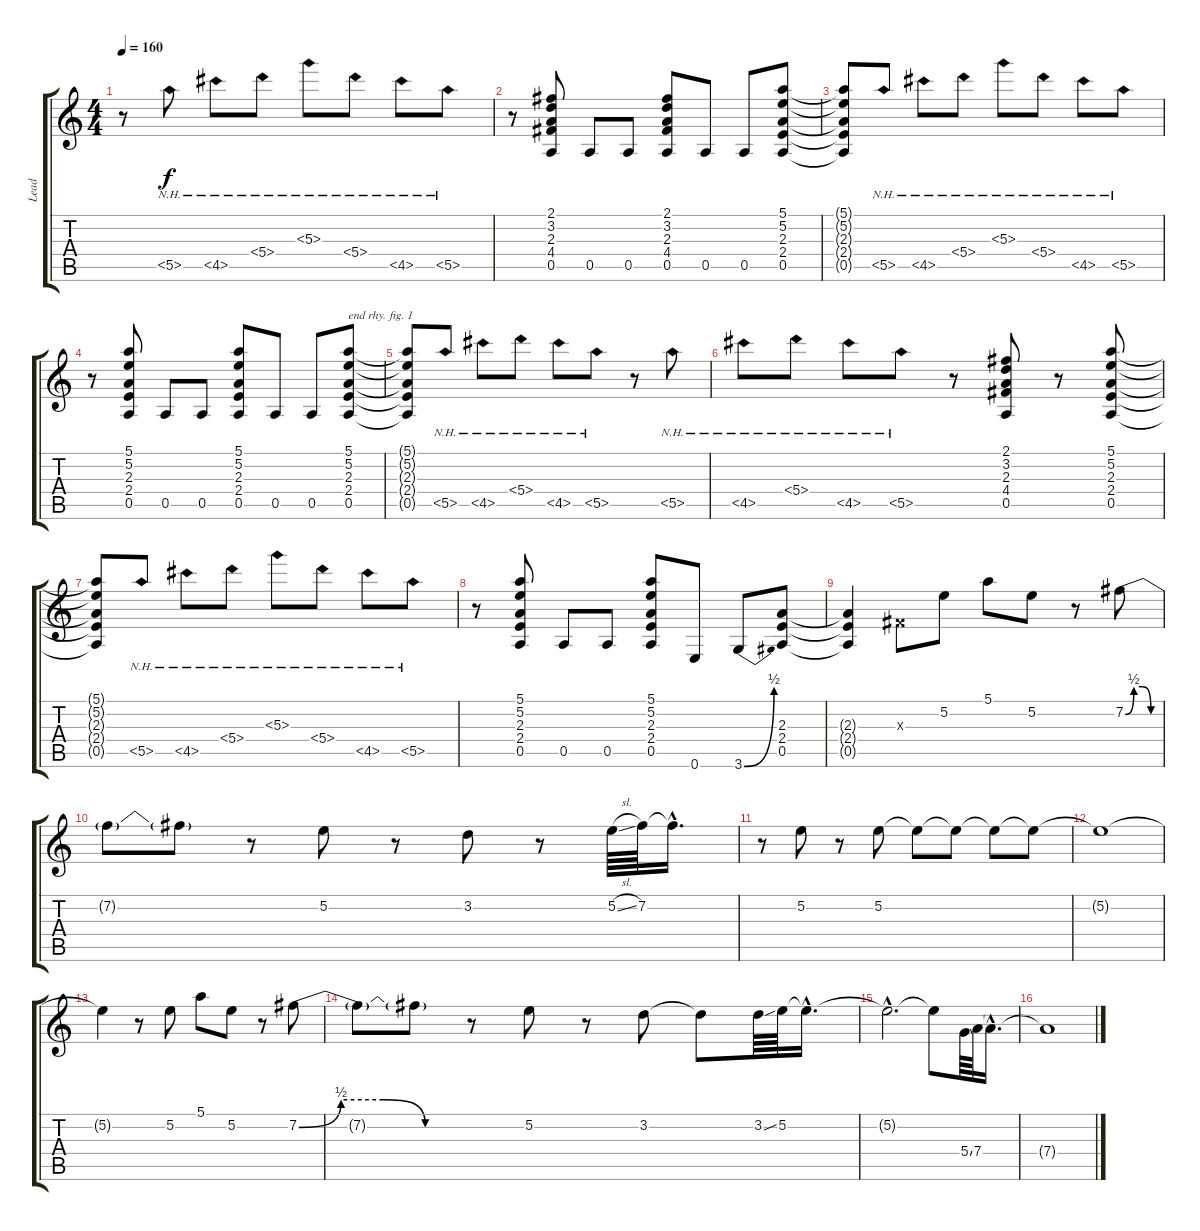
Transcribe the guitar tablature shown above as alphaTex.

\track ("Lead" "Lead") {instrument distortionguitar}
\staff {score tabs}
\tuning (E4 B3 G3 D3 A2 E2) {hide}
\ts (4 4)
\tempo 160
\clef g2
\ks c
r.8{dy f} 5.5{nh}.8 4.5{nh}.8 5.4{nh}.8 5.3{nh}.8 5.4{nh}.8 4.5{nh}.8 5.5{nh}.8 |
r.8 (2.1 3.2 2.3 4.4 0.5).8 0.5.8 0.5.8 (2.1 3.2 2.3 4.4 0.5).8 0.5.8 0.5.8 (5.1 5.2 2.3 2.4 0.5).8 |
(5.1{t} 5.2{t} 2.3{t} 2.4{t} 0.5{t}).8 5.5{nh}.8 4.5{nh}.8 5.4{nh}.8 5.3{nh}.8 5.4{nh}.8 4.5{nh}.8 5.5{nh}.8 |
r.8 (5.1 5.2 2.3 2.4 0.5).8 0.5.8 0.5.8 (5.1 5.2 2.3 2.4 0.5).8 0.5.8 0.5.8 (5.1 5.2 2.3 2.4 0.5).8{txt "end rhy. fig. 1"} |
(5.1{t} 5.2{t} 2.3{t} 2.4{t} 0.5{t}).8 5.5{nh}.8 4.5{nh}.8 5.4{nh}.8 4.5{nh}.8 5.5{nh}.8 r.8 5.5{nh}.8 |
4.5{nh}.8 5.4{nh}.8 4.5{nh}.8 5.5{nh}.8 r.8 (2.1 3.2 2.3 4.4 0.5).8 r.8 (5.1 5.2 2.3 2.4 0.5).8 |
(5.1{t} 5.2{t} 2.3{t} 2.4{t} 0.5{t}).8 5.5{nh}.8 4.5{nh}.8 5.4{nh}.8 5.3{nh}.8 5.4{nh}.8 4.5{nh}.8 5.5{nh}.8 |
r.8 (5.1 5.2 2.3 2.4 0.5).8 0.5.8 0.5.8 (5.1 5.2 2.3 2.4 0.5).8 0.6.8 3.6{be (bend 0 0 60 2)}.8 (2.3 2.4 0.5).8 |
(2.3{t} 2.4{t} 0.5{t}).4 -1.3{x}.8 5.2.8 5.1.8 5.2.8 r.8 7.2{be (custom 0 0 15 2 30 2 45 0 60 0)}.8 |
7.2{t}.8 7.2{t}.8 r.8 5.2.8 r.8 3.2.8 r.8 5.2{sl}.64 7.2.64 7.2{hac t}.16{d} |
r.8 5.2.8 r.8 5.2.8 5.2{t}.8 5.2{t}.8 5.2{t}.8 5.2{t}.8 |
5.2{t}.1 |
5.2{t}.4 r.8 5.2.8 5.1.8 5.2.8 r.8 7.2{be (custom 0 0 15 2 30 2 45 0 60 0)}.8 |
7.2{t}.8 7.2{t}.8 r.8 5.2.8 r.8 3.2.8 3.2{t}.8 3.2{ss}.64 5.2.64 5.2{hac t}.16{d} |
5.2{hac t}.2{d} 5.2{t}.8 5.4{ss}.64 7.4.64 7.4{hac t}.16{d} |
7.4{t}.1
